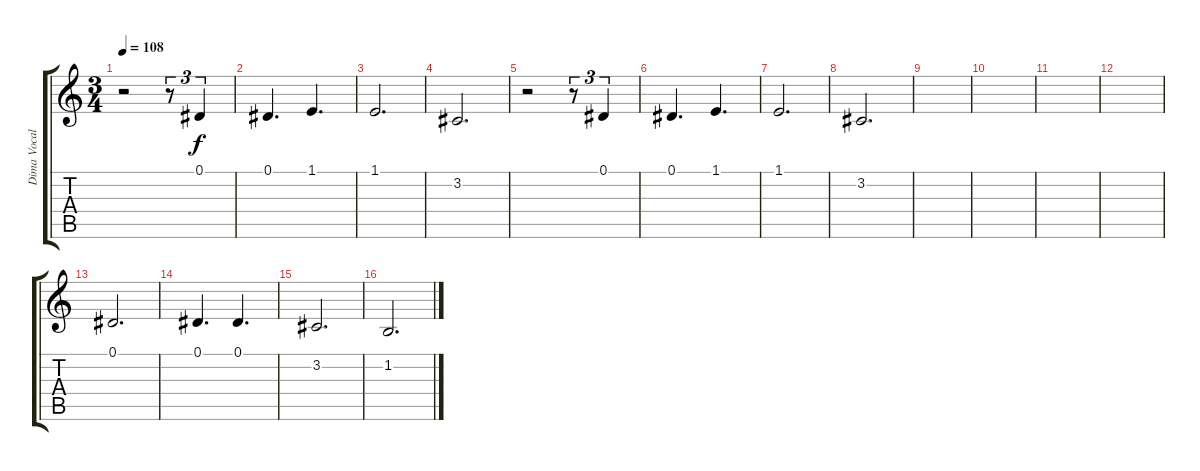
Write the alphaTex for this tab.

\track ("Dima Vocal" "Dima Vocal") {instrument flute}
\staff {score tabs}
\tuning (Eb4 Bb3 Gb3 Db3 Ab2 Eb2) {hide}
\ts (3 4)
\tempo 108
\clef g2
\ks c
r.2{dy f} r.8{tu (3 2)} 0.1.4{tu (3 2)} |
0.1.4{d} 1.1.4{d} |
1.1.2{d} |
3.2.2{d} |
r.2 r.8{tu (3 2)} 0.1.4{tu (3 2)} |
0.1.4{d} 1.1.4{d} |
1.1.2{d} |
3.2.2{d} |
|
|
|
|
0.1.2{d} |
0.1.4{d} 0.1.4{d} |
3.2.2{d} |
1.2.2{d}
